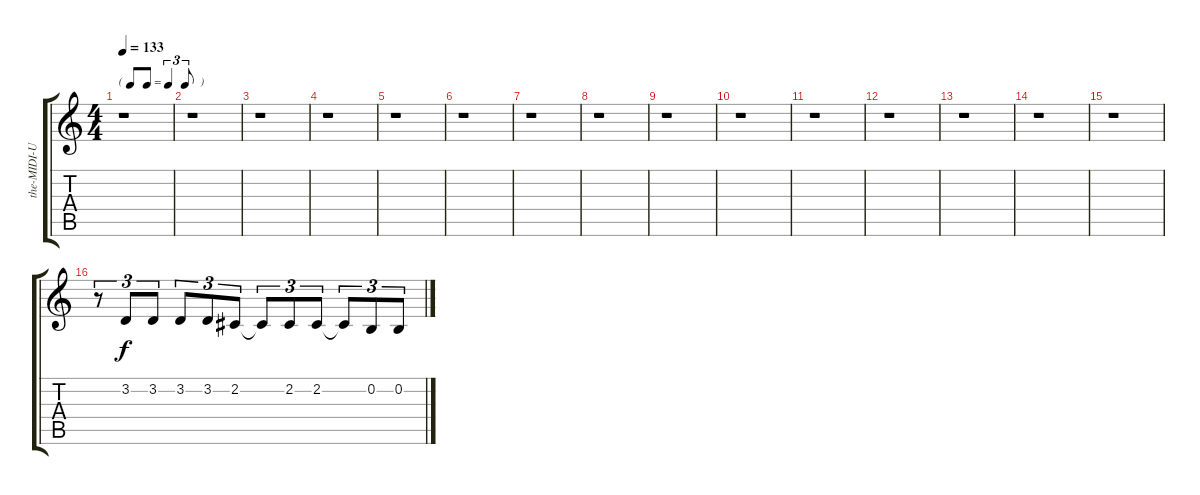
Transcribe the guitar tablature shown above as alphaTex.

\track ("the-MIDI-Universe@" "the-MIDI-U") {instrument tenorsax}
\staff {score tabs}
\tuning (E4 B3 G3 D3 A2 E2) {hide}
\ts (4 4)
\tf triplet8th
\tempo 133
\clef g2
\ks c
r.1{dy f} |
r.1 |
r.1 |
r.1 |
r.1 |
r.1 |
r.1 |
r.1 |
r.1 |
r.1 |
r.1 |
r.1 |
r.1 |
r.1 |
r.1 |
r.8{tu (3 2)} 3.2.8{tu (3 2)} 3.2.8{tu (3 2)} 3.2.8{tu (3 2)} 3.2.8{tu (3 2)} 2.2.8{tu (3 2)} 2.2{t}.8{tu (3 2)} 2.2.8{tu (3 2)} 2.2.8{tu (3 2)} 2.2{t}.8{tu (3 2)} 0.2.8{tu (3 2)} 0.2.8{tu (3 2)}
